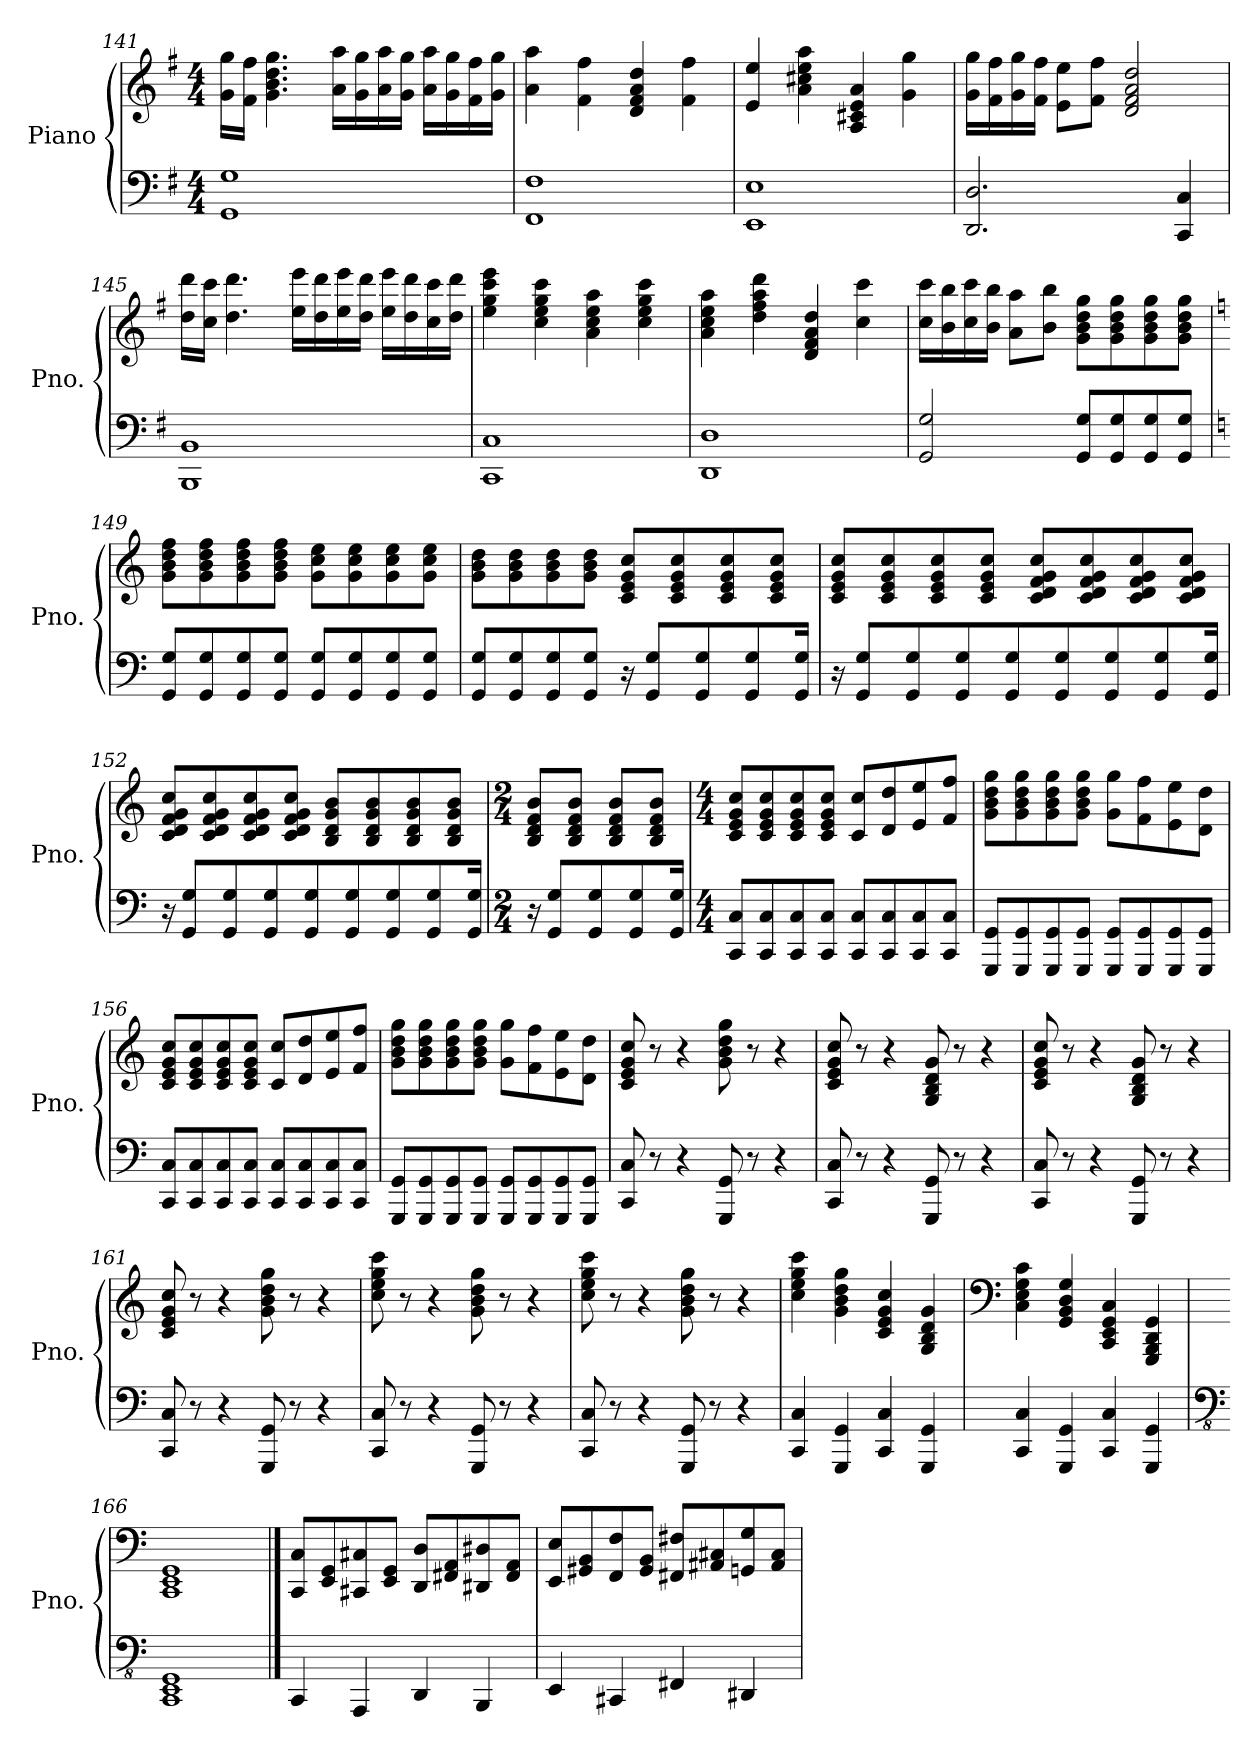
**kern	**kern
*part1	*part1
*staff2	*staff1
*I"Piano	*
*I'Pno.	*
*clefF4	*clefG2
*k[f#]	*k[f#]
*M4/4	*M4/4
=141	=141
1GG 1G	16g\ 16gg\LL
.	16f#\ 16ff#\JJ
.	4.g\ 4.b\ 4.dd\ 4.gg\
.	16a\ 16aa\LL
.	16g\ 16gg\
.	16a\ 16aa\
.	16g\ 16gg\JJ
.	16a\ 16aa\LL
.	16g\ 16gg\
.	16f#\ 16ff#\
.	16g\ 16gg\JJ
=142	=142
1FF# 1F#	4a\ 4aa\
.	4f#\ 4ff#\
.	4d/ 4f#/ 4a/ 4dd/
.	4f#\ 4ff#\
!!LO:LB:g=z
=143	=143
1EE 1E	4e/ 4ee/
.	4a\ 4cc#X\ 4ee\ 4aa\
.	4A/ 4c#X/ 4e/ 4a/
.	4g\ 4gg\
=144	=144
2.DD/ 2.D/	16g\ 16gg\LL
.	16f#\ 16ff#\
.	16g\ 16gg\
.	16f#\ 16ff#\JJ
.	8e\ 8ee\L
.	8f#\ 8ff#\J
.	2d/ 2f#/ 2a/ 2dd/
4CC/ 4C/	.
=145	=145
1BBB 1BB	16dd\ 16ddd\LL
.	16cc\ 16ccc\JJ
.	4.dd\ 4.ddd\
.	16ee\ 16eee\LL
.	16dd\ 16ddd\
.	16ee\ 16eee\
.	16dd\ 16ddd\JJ
.	16ee\ 16eee\LL
.	16dd\ 16ddd\
.	16cc\ 16ccc\
.	16dd\ 16ddd\JJ
=146	=146
1CC 1C	4ee\ 4gg\ 4ccc\ 4eee\
.	4cc\ 4ee\ 4gg\ 4ccc\
.	4a\ 4cc\ 4ee\ 4aa\
.	4cc\ 4ee\ 4gg\ 4ccc\
=147	=147
1DD 1D	4a\ 4cc\ 4ee\ 4aa\
.	4dd\ 4ff#\ 4aa\ 4ddd\
.	4d/ 4f#/ 4a/ 4dd/
.	4cc\ 4ccc\
!!LO:LB:g=z
=148	=148
2GG/ 2G/	16cc\ 16ccc\LL
.	16b\ 16bb\
.	16cc\ 16ccc\
.	16b\ 16bb\JJ
.	8a\ 8aa\L
.	8b\ 8bb\J
8GG/ 8G/L	8g\ 8b\ 8dd\ 8gg\L
8GG/ 8G/	8g\ 8b\ 8dd\ 8gg\
8GG/ 8G/	8g\ 8b\ 8dd\ 8gg\
8GG/ 8G/J	8g\ 8b\ 8dd\ 8gg\J
=149	=149
*k[]	*k[]
8GG/ 8G/L	8g\ 8b\ 8dd\ 8ff\L
8GG/ 8G/	8g\ 8b\ 8dd\ 8ff\
8GG/ 8G/	8g\ 8b\ 8dd\ 8ff\
8GG/ 8G/J	8g\ 8b\ 8dd\ 8ff\J
8GG/ 8G/L	8g\ 8cc\ 8ee\L
8GG/ 8G/	8g\ 8cc\ 8ee\
8GG/ 8G/	8g\ 8cc\ 8ee\
8GG/ 8G/J	8g\ 8cc\ 8ee\J
=150	=150
8GG/ 8G/L	8g\ 8b\ 8dd\L
8GG/ 8G/	8g\ 8b\ 8dd\
8GG/ 8G/	8g\ 8b\ 8dd\
8GG/ 8G/J	8g\ 8b\ 8dd\J
16r	8c/ 8e/ 8g/ 8cc/L
8GG/ 8G/L	.
.	8c/ 8e/ 8g/ 8cc/
8GG/ 8G/	.
.	8c/ 8e/ 8g/ 8cc/
8GG/ 8G/	.
.	8c/ 8e/ 8g/ 8cc/J
16GG/ 16G/Jk	.
=151	=151
16r	8c/ 8e/ 8g/ 8cc/L
8GG/ 8G/L	.
.	8c/ 8e/ 8g/ 8cc/
8GG/ 8G/	.
.	8c/ 8e/ 8g/ 8cc/
8GG/ 8G/	.
.	8c/ 8e/ 8g/ 8cc/J
8GG/ 8G/	.
.	8c/ 8d/ 8f/ 8g/ 8cc/L
8GG/ 8G/	.
.	8c/ 8d/ 8f/ 8g/ 8cc/
8GG/ 8G/	.
.	8c/ 8d/ 8f/ 8g/ 8cc/
8GG/ 8G/	.
.	8c/ 8d/ 8f/ 8g/ 8cc/J
16GG/ 16G/Jk	.
!!LO:LB:g=z
=152	=152
16r	8c/ 8d/ 8f/ 8g/ 8cc/L
8GG/ 8G/L	.
.	8c/ 8d/ 8f/ 8g/ 8cc/
8GG/ 8G/	.
.	8c/ 8d/ 8f/ 8g/ 8cc/
8GG/ 8G/	.
.	8c/ 8d/ 8f/ 8g/ 8cc/J
8GG/ 8G/	.
.	8B/ 8d/ 8g/ 8b/L
8GG/ 8G/	.
.	8B/ 8d/ 8g/ 8b/
8GG/ 8G/	.
.	8B/ 8d/ 8g/ 8b/
8GG/ 8G/	.
.	8B/ 8d/ 8g/ 8b/J
16GG/ 16G/Jk	.
=153	=153
*M2/4	*M2/4
16r	8B/ 8d/ 8f/ 8b/L
8GG/ 8G/L	.
.	8B/ 8d/ 8f/ 8b/J
8GG/ 8G/	.
.	8B/ 8d/ 8f/ 8b/L
8GG/ 8G/	.
.	8B/ 8d/ 8f/ 8b/J
16GG/ 16G/Jk	.
=154	=154
*M4/4	*M4/4
8CC/ 8C/L	8c/ 8e/ 8g/ 8cc/L
8CC/ 8C/	8c/ 8e/ 8g/ 8cc/
8CC/ 8C/	8c/ 8e/ 8g/ 8cc/
8CC/ 8C/J	8c/ 8e/ 8g/ 8cc/J
8CC/ 8C/L	8c/ 8cc/L
8CC/ 8C/	8d/ 8dd/
8CC/ 8C/	8e/ 8ee/
8CC/ 8C/J	8f/ 8ff/J
=155	=155
8GGG/ 8GG/L	8g\ 8b\ 8dd\ 8gg\L
8GGG/ 8GG/	8g\ 8b\ 8dd\ 8gg\
8GGG/ 8GG/	8g\ 8b\ 8dd\ 8gg\
8GGG/ 8GG/J	8g\ 8b\ 8dd\ 8gg\J
8GGG/ 8GG/L	8g\ 8gg\L
8GGG/ 8GG/	8f\ 8ff\
8GGG/ 8GG/	8e\ 8ee\
8GGG/ 8GG/J	8d\ 8dd\J
!!LO:LB:g=z
=156	=156
8CC/ 8C/L	8c/ 8e/ 8g/ 8cc/L
8CC/ 8C/	8c/ 8e/ 8g/ 8cc/
8CC/ 8C/	8c/ 8e/ 8g/ 8cc/
8CC/ 8C/J	8c/ 8e/ 8g/ 8cc/J
8CC/ 8C/L	8c/ 8cc/L
8CC/ 8C/	8d/ 8dd/
8CC/ 8C/	8e/ 8ee/
8CC/ 8C/J	8f/ 8ff/J
=157	=157
8GGG/ 8GG/L	8g\ 8b\ 8dd\ 8gg\L
8GGG/ 8GG/	8g\ 8b\ 8dd\ 8gg\
8GGG/ 8GG/	8g\ 8b\ 8dd\ 8gg\
8GGG/ 8GG/J	8g\ 8b\ 8dd\ 8gg\J
8GGG/ 8GG/L	8g\ 8gg\L
8GGG/ 8GG/	8f\ 8ff\
8GGG/ 8GG/	8e\ 8ee\
8GGG/ 8GG/J	8d\ 8dd\J
=158	=158
8CC/ 8C/	8c/ 8e/ 8g/ 8cc/
8r	8r
4r	4r
8GGG/ 8GG/	8g\ 8b\ 8dd\ 8gg\
8r	8r
4r	4r
=159	=159
8CC/ 8C/	8c/ 8e/ 8g/ 8cc/
8r	8r
4r	4r
8GGG/ 8GG/	8G/ 8B/ 8d/ 8g/
8r	8r
4r	4r
=160	=160
8CC/ 8C/	8c/ 8e/ 8g/ 8cc/
8r	8r
4r	4r
8GGG/ 8GG/	8G/ 8B/ 8d/ 8g/
8r	8r
4r	4r
!!LO:PB:g=z
=161	=161
8CC/ 8C/	8c/ 8e/ 8g/ 8cc/
8r	8r
4r	4r
8GGG/ 8GG/	8g\ 8b\ 8dd\ 8gg\
8r	8r
4r	4r
=162	=162
8CC/ 8C/	8cc\ 8ee\ 8gg\ 8ccc\
8r	8r
4r	4r
8GGG/ 8GG/	8g\ 8b\ 8dd\ 8gg\
8r	8r
4r	4r
=163	=163
8CC/ 8C/	8cc\ 8ee\ 8gg\ 8ccc\
8r	8r
4r	4r
8GGG/ 8GG/	8g\ 8b\ 8dd\ 8gg\
8r	8r
4r	4r
=164	=164
4CC/ 4C/	4cc\ 4ee\ 4gg\ 4ccc\
4GGG/ 4GG/	4g\ 4b\ 4dd\ 4gg\
4CC/ 4C/	4c/ 4e/ 4g/ 4cc/
4GGG/ 4GG/	4G/ 4B/ 4d/ 4g/
=165	=165
*	*clefF4
4CC/ 4C/	4C\ 4E\ 4G\ 4c\
4GGG/ 4GG/	4GG/ 4BB/ 4D/ 4G/
4CC/ 4C/	4CC/ 4EE/ 4GG/ 4C/
4GGG/ 4GG/	4GGG/ 4BBB/ 4DD/ 4GG/
=166	=166
*clefFv4	*
1CCC 1EEE 1GGG	1CC 1EE 1GG
!!LO:LB:g=z
==167	==167
4CCC/	8CC/ 8C/L
.	8EE/ 8GG/
4AAAA/	8CC#X/ 8C#X/
.	8EE/ 8GG/J
4DDD/	8DD/ 8D/L
.	8FF#X/ 8AA/
4BBBB/	8DD#X/ 8D#X/
.	8FF#/ 8AA/J
=168	=168
4EEE/	8EE/ 8E/L
.	8GG#X/ 8BB/
4CCC#X/	8FF/ 8F/
.	8GG#/ 8BB/J
4FFF#X/	8FF#X/ 8F#X/L
.	8AA#X/ 8C#X/
4DDD#X/	8GGn/ 8G/
.	8AA#/ 8C#/J
=	=
*-	*-
